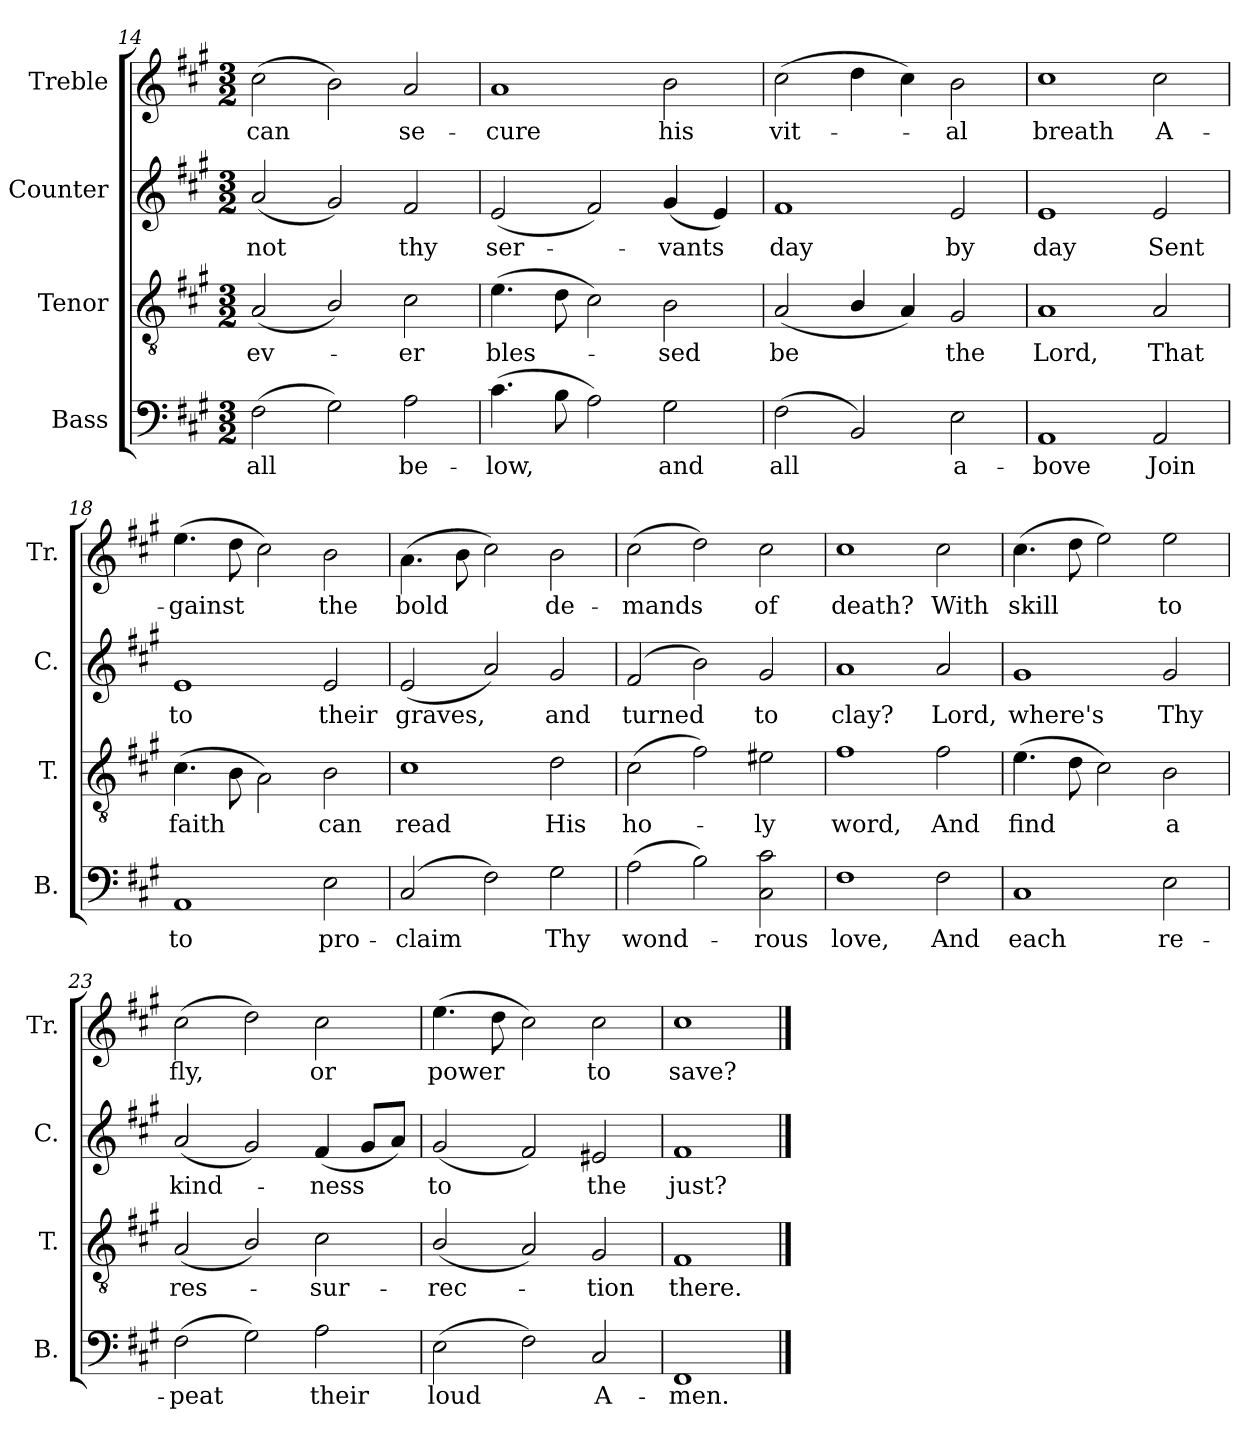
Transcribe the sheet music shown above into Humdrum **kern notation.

**kern	**text	**kern	**text	**kern	**text	**kern	**text
*part4	*part4	*part3	*part3	*part2	*part2	*part1	*part1
*staff4	*staff4	*staff3	*staff3	*staff2	*staff2	*staff1	*staff1
*I"Bass	*	*I"Tenor	*	*I"Counter	*	*I"Treble	*
*I'B.	*	*I'T.	*	*I'C.	*	*I'Tr.	*
*clefF4	*	*clefGv2	*	*clefG2	*	*clefG2	*
*k[f#c#g#]	*	*k[f#c#g#]	*	*k[f#c#g#]	*	*k[f#c#g#]	*
*M3/2	*	*M3/2	*	*M3/2	*	*M3/2	*
=14	=14	=14	=14	=14	=14	=14	=14
(2F#\	all	(2A/	ev-	(2a/	not	(2cc#\	can
2G#\)	.	2B/)	.	2g#/)	.	2b\)	.
2A\	be-	2c#\	-er	2f#/	thy	2a/	se-
!!LO:LB:g=z
=15	=15	=15	=15	=15	=15	=15	=15
(4.c#\	-low,	(4.e\	bles-	(2e/	ser-	1a	-cure
8B\	.	8d\	.	.	.	.	.
2A\)	.	2c#\)	.	2f#/)	.	.	.
2G#\	and	2B\	-sed	(4g#/	-vants	2b\	his
.	.	.	.	4e/)	.	.	.
=16	=16	=16	=16	=16	=16	=16	=16
(2F#\	all	(2A/	be	1f#	day	(2cc#\	vit-
2BB/)	.	4B/	.	.	.	4dd\	.
.	.	4A/)	.	.	.	4cc#\)	.
2E\	a-	2G#/	the	2e/	by	2b\	-al
=17	=17	=17	=17	=17	=17	=17	=17
1AA	-bove	1A	Lord,	1e	day	1cc#	breath
2AA/	Join	2A/	That	2e/	Sent	2cc#\	A-
=18	=18	=18	=18	=18	=18	=18	=18
1AA	to	(4.c#\	faith	1e	to	(4.ee\	-gainst
.	.	8B\	.	.	.	8dd\	.
.	.	2A\)	.	.	.	2cc#\)	.
2E\	pro-	2B\	can	2e/	their	2b\	the
=19	=19	=19	=19	=19	=19	=19	=19
(2C#/	-claim	1c#	read	(2e/	graves,	(4.a\	bold
.	.	.	.	.	.	8b\	.
2F#\)	.	.	.	2a/)	.	2cc#\)	.
2G#\	Thy	2d\	His	2g#/	and	2b\	de-
!!LO:LB:g=z
=20	=20	=20	=20	=20	=20	=20	=20
(2A\	wond-	(2c#\	ho-	(2f#/	turned	(2cc#\	-mands
2B\)	.	2f#\)	.	2b\)	.	2dd\)	.
2C#\ 2c#\	-rous	2e#X\	-ly	2g#/	to	2cc#\	of
=21	=21	=21	=21	=21	=21	=21	=21
1F#	love,	1f#	word,	1a	clay?	1cc#	death?
2F#\	And	2f#\	And	2a/	Lord,	2cc#\	With
=22	=22	=22	=22	=22	=22	=22	=22
1C#	each	(4.e\	find	1g#	where's	(4.cc#\	skill
.	.	8d\	.	.	.	8dd\	.
.	.	2c#\)	.	.	.	2ee\)	.
2E\	re-	2B\	a	2g#/	Thy	2ee\	to
=23	=23	=23	=23	=23	=23	=23	=23
(2F#\	-peat	(2A/	res-	(2a/	kind-	(2cc#\	fly,
2G#\)	.	2B/)	.	2g#/)	.	2dd\)	.
2A\	their	2c#\	-sur-	(4f#/	-ness	2cc#\	or
.	.	.	.	8g#/L	.	.	.
.	.	.	.	8a/J)	.	.	.
=24	=24	=24	=24	=24	=24	=24	=24
(2E\	loud	(2B/	-rec-	(2g#/	to	(4.ee\	power
.	.	.	.	.	.	8dd\	.
2F#\)	.	2A/)	.	2f#/)	.	2cc#\)	.
2C#/	A-	2G#/	-tion	2e#X/	the	2cc#\	to
=25	=25	=25	=25	=25	=25	=25	=25
1FF#	-men.	1F#	there.	1f#	just?	1cc#	save?
==	==	==	==	==	==	==	==
*-	*-	*-	*-	*-	*-	*-	*-
